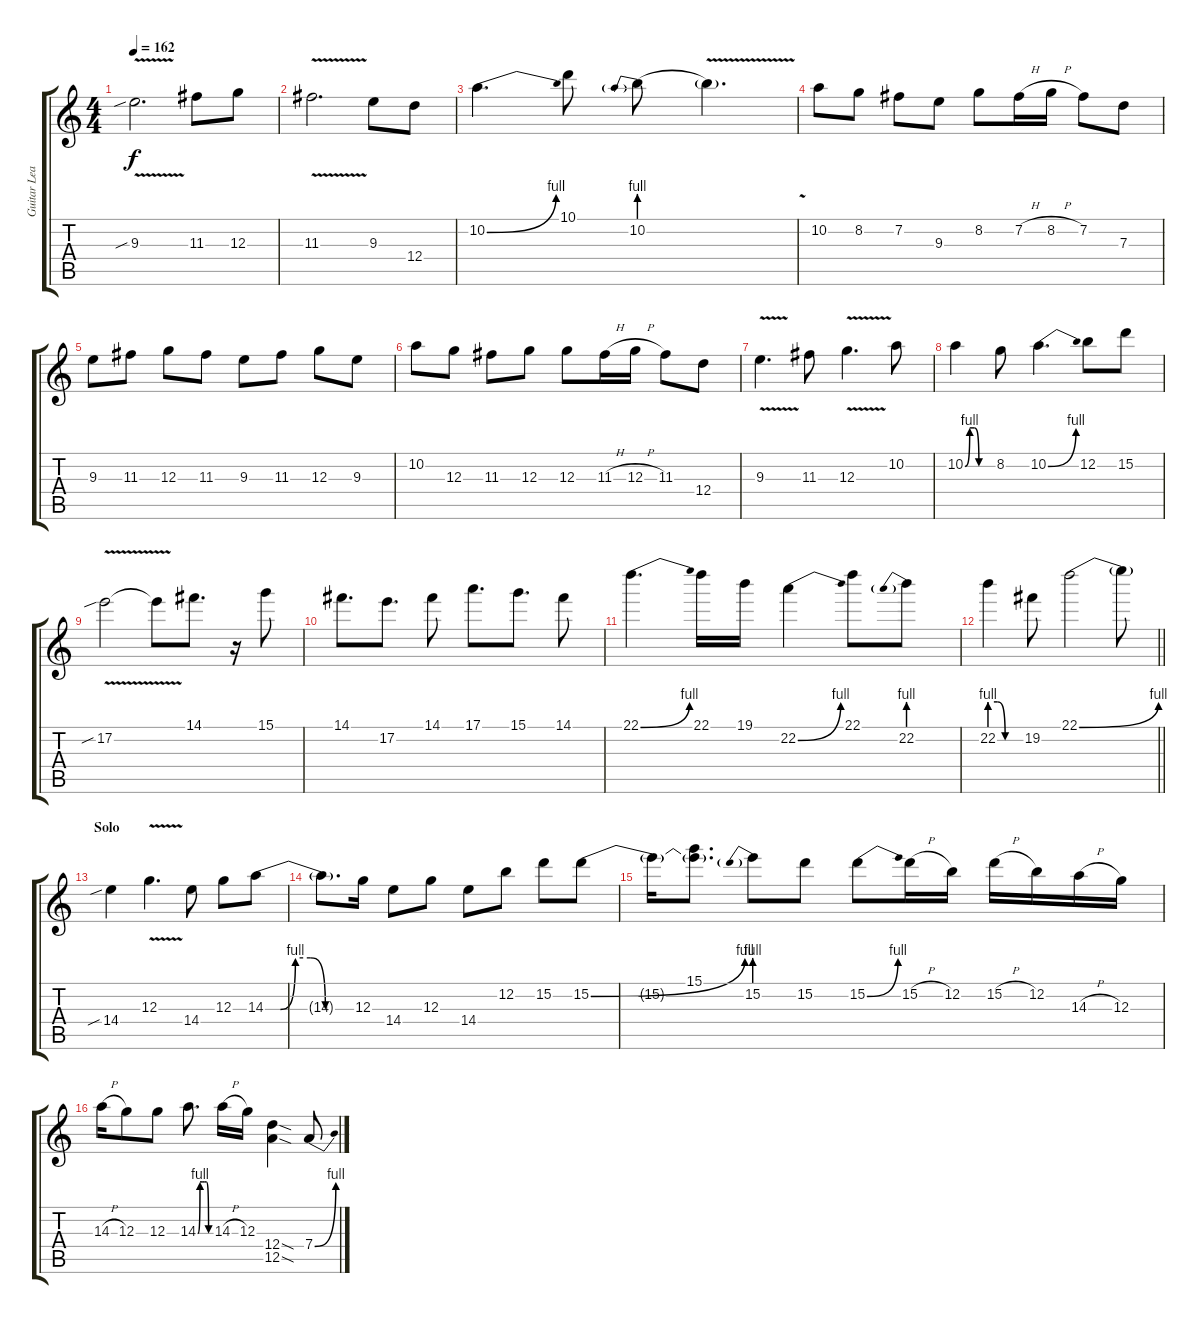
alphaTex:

\track ("Guitar Lead" "Guitar Lea") {instrument distortionguitar}
\staff {score tabs}
\tuning (E4 B3 G3 D3 A2 E2) {hide}
\ts (4 4)
\tempo 162
\clef g2
\ks c
9.3{v sib}.2{d dy f} 11.3.8 12.3.8 |
11.3{v}.2{d} 9.3.8 12.4.8 |
10.2{be (bend 0 0 60 4)}.4{d} 10.1.8 10.2{be (prebend 0 4 60 4)}.8 10.2{v t}.4{d} |
10.2.8 8.2.8 7.2.8 9.3.8 8.2.8 7.2{h}.16 8.2{h}.16 7.2.8 7.3.8 |
9.3.8 11.3.8 12.3.8 11.3.8 9.3.8 11.3.8 12.3.8 9.3.8 |
10.2.8 12.3.8 11.3.8 12.3.8 12.3.8 11.3{h}.16 12.3{h}.16 11.3.8 12.4.8 |
9.3{v}.4{d} 11.3.8 12.3{v}.4{d} 10.2.8 |
10.2{be (custom 0 0 10 4 20 4 30 0 60 0)}.4 8.2.8 10.2{be (bend 0 0 60 4)}.4{d} 12.2.8 15.2.8 |
17.2{v sib}.2 17.2{t}.8 14.1.8{d} r.16 15.1.8 |
14.1.8{d} 17.2.8{d} 14.1.8 17.1.8{d} 15.1.8{d} 14.1.8 |
22.1{be (bend 0 0 60 4)}.4{d} 22.1.16 19.1.16 22.2{be (bend 0 0 60 4)}.4 22.1.8 22.2{be (prebend 0 4 60 4)}.8 |
\barLineRight lightlight
22.2{be (custom 0 4 15 4 30 0 60 0)}.4 19.2.8 22.1{be (bend 0 0 60 4)}.2 22.1{t}.8 |
\section ("" "Solo")
14.4{sib}.4 12.3{v}.4{d} 14.4.8 12.3.8 14.3{be (custom 0 0 10 0 20 4 30 4 40 0 60 0)}.8 |
14.3{t}.8{d} 12.3.16 14.4.8 12.3.8 14.4.8 12.2.8 15.2.8 15.2{be (bend 0 0 60 4)}.8 |
15.2{t}.16 (15.1 15.2{t}).8{d} 15.2{be (prebend 0 4 60 4)}.8 15.2.8 15.2{be (bend 0 0 60 4)}.8 15.2{h}.16 12.2.16 15.2{h}.16 12.2.16 14.3{h}.16 12.3.16 |
14.3{h}.16 12.3.8 12.3.8 14.3{be (custom 0 0 10 4 20 4 30 4 40 4 50 0 60 0)}.8{d} 14.3{h}.16 12.3.16 (12.4{sod} 12.5{sod}).4 7.4{be (bend 0 0 60 4)}.8
